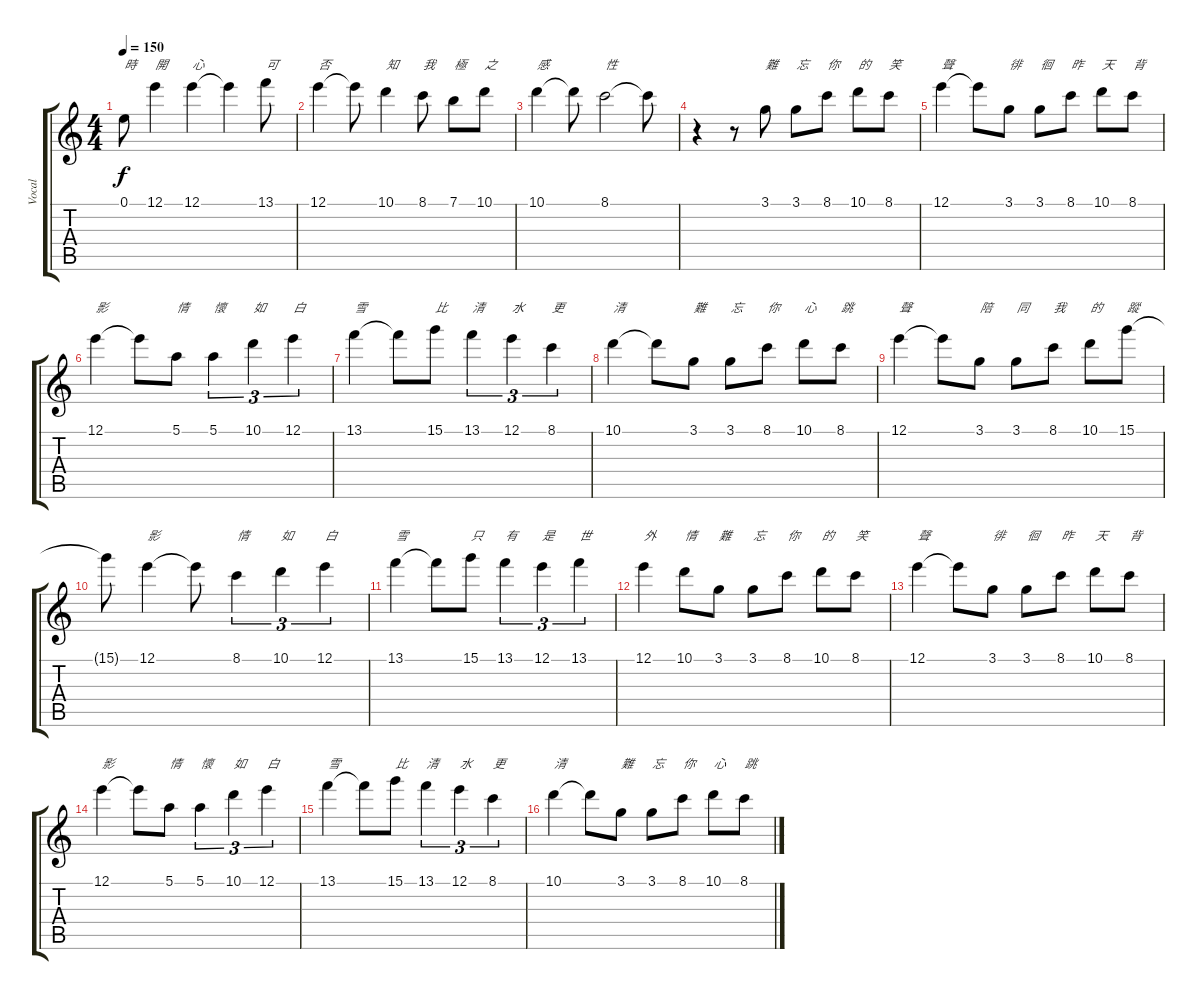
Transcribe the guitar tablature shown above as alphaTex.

\track ("Vocal" "Vocal") {instrument electricguitarjazz}
\staff {score tabs}
\tuning (E4 B3 G3 D3 A2 E2) {hide}
\ts (4 4)
\tempo 150
\clef g2
\ks c
0.1.8{txt "時" dy f} 12.1.4{txt "開"} 12.1.4{txt "心"} 12.1{t}.4 13.1.8{txt "可"} |
12.1.4{txt "否"} 12.1{t}.8 10.1.4{txt "知"} 8.1.8{txt "我"} 7.1.8{txt "極"} 10.1.8{txt "之"} |
10.1.4{txt "感"} 10.1{t}.8 8.1.2{txt "性"} 8.1{t}.8 |
r.4 r.8 3.1.8{txt "難"} 3.1.8{txt "忘"} 8.1.8{txt "你"} 10.1.8{txt "的"} 8.1.8{txt "笑"} |
12.1.4{txt "聲"} 12.1{t}.8 3.1.8{txt "徘"} 3.1.8{txt "徊"} 8.1.8{txt "昨"} 10.1.8{txt "天"} 8.1.8{txt "背"} |
12.1.4{txt "影"} 12.1{t}.8 5.1.8{txt "情"} 5.1.4{tu (3 2) txt "懷"} 10.1.4{tu (3 2) txt "如"} 12.1.4{tu (3 2) txt "白"} |
13.1.4{txt "雪"} 13.1{t}.8 15.1.8{txt "比"} 13.1.4{tu (3 2) txt "清"} 12.1.4{tu (3 2) txt "水"} 8.1.4{tu (3 2) txt "更"} |
10.1.4{txt "清"} 10.1{t}.8 3.1.8{txt "難"} 3.1.8{txt "忘"} 8.1.8{txt "你"} 10.1.8{txt "心"} 8.1.8{txt "跳"} |
12.1.4{txt "聲"} 12.1{t}.8 3.1.8{txt "陪"} 3.1.8{txt "同"} 8.1.8{txt "我"} 10.1.8{txt "的"} 15.1.8{txt "蹤"} |
15.1{t}.8 12.1.4{txt "影"} 12.1{t}.8 8.1.4{tu (3 2) txt "情"} 10.1.4{tu (3 2) txt "如"} 12.1.4{tu (3 2) txt "白"} |
13.1.4{txt "雪"} 13.1{t}.8 15.1.8{txt "只"} 13.1.4{tu (3 2) txt "有"} 12.1.4{tu (3 2) txt "是"} 13.1.4{tu (3 2) txt "世"} |
12.1.4{txt "外"} 10.1.8{txt "情"} 3.1.8{txt "難"} 3.1.8{txt "忘"} 8.1.8{txt "你"} 10.1.8{txt "的"} 8.1.8{txt "笑"} |
12.1.4{txt "聲"} 12.1{t}.8 3.1.8{txt "徘"} 3.1.8{txt "徊"} 8.1.8{txt "昨"} 10.1.8{txt "天"} 8.1.8{txt "背"} |
12.1.4{txt "影"} 12.1{t}.8 5.1.8{txt "情"} 5.1.4{tu (3 2) txt "懷"} 10.1.4{tu (3 2) txt "如"} 12.1.4{tu (3 2) txt "白"} |
13.1.4{txt "雪"} 13.1{t}.8 15.1.8{txt "比"} 13.1.4{tu (3 2) txt "清"} 12.1.4{tu (3 2) txt "水"} 8.1.4{tu (3 2) txt "更"} |
10.1.4{txt "清"} 10.1{t}.8 3.1.8{txt "難"} 3.1.8{txt "忘"} 8.1.8{txt "你"} 10.1.8{txt "心"} 8.1.8{txt "跳"}
